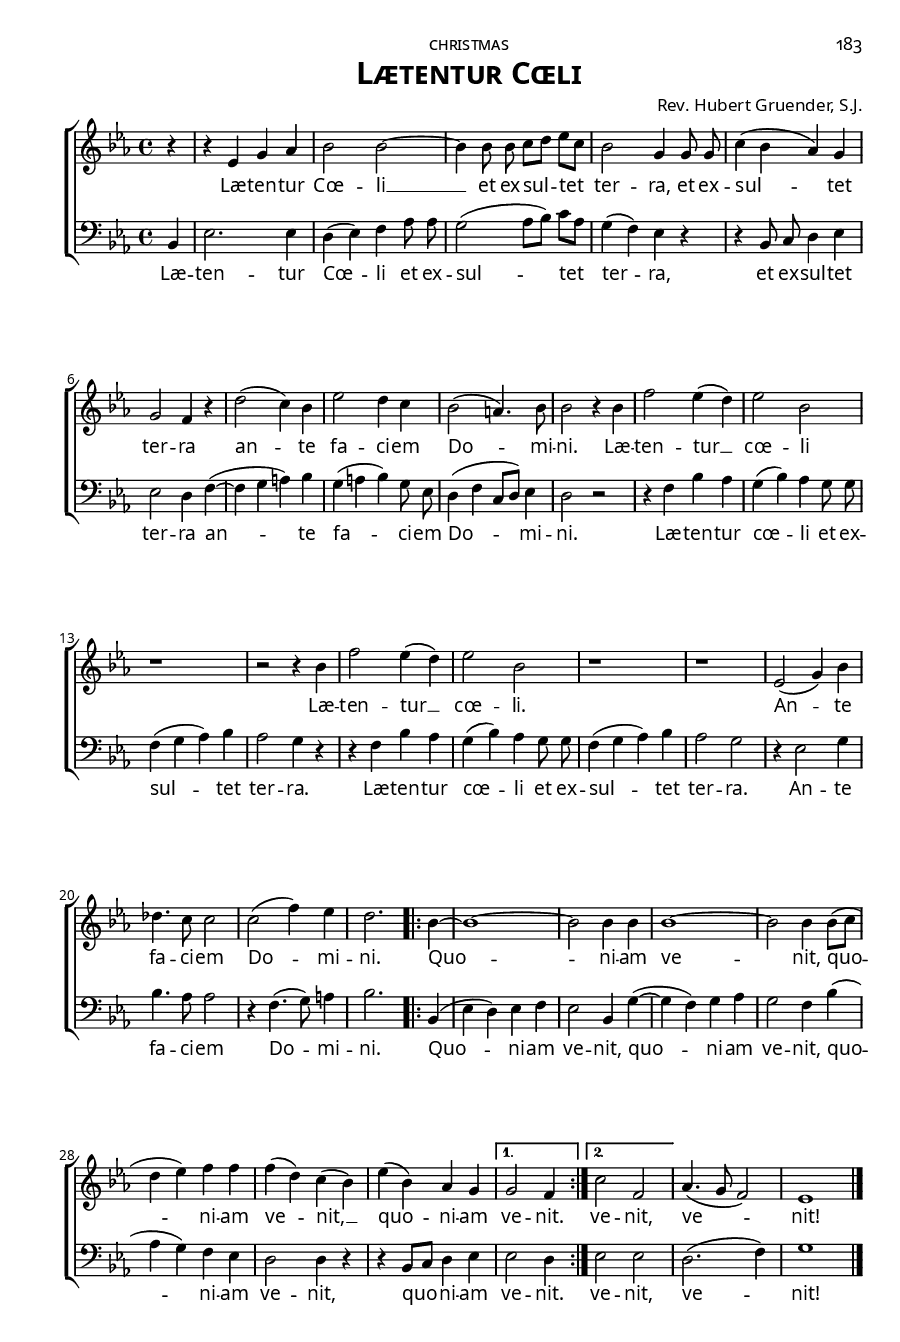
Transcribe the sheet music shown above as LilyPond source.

\include "util.ly"
\version "2.14.2"
#(set-global-staff-size 15) \paper{ #(define fonts (make-pango-font-tree "GoudyOlSt BT" "Garamond Premier Pro" "Garamond Premier Pro" (/ 15 20))) }
\header {
  title = \markup{\override #'(font-name . "Garamond Premier Pro Semibold"){ \abs-fontsize #15 \smallCapsOldStyle"Lætentur Cœli"}}
  composer = \markup\oldStyleNum"Rev. Hubert Gruender, S.J."
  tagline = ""
}
\paper {
  %print-all-headers = ##f
  paper-height = 9\in
  paper-width = 6\in
  indent = 0\in
  %system-system-spacing = #'((basic-distance . 10) (padding . 0))
  %system-system-spacing =
  %  #'((basic-distance . 0)
  %     (minimum-distance . 0)
  %     (padding . -0.35)
  %     (stretchability . 100))
  ragged-last-bottom = ##f
  ragged-bottom = ##f
  two-sided = ##t
  inner-margin = 0.5\in
  outer-margin = 0.25\in
  top-margin = 0.25\in
  bottom-margin = 0.25\in
  first-page-number = #183
  print-first-page-number = ##t
  headerLine = \markup{\override #'(font-name . "Garamond Premier Pro") \smallCapsOldStyle"christmas"}
  oddHeaderMarkup = \markup\fill-line{
     \override #'(font-name . "Garamond Premier Pro")\abs-fontsize #8.5
     \combine 
        \fill-line{"" \on-the-fly #print-page-number-check-first
        \oldStylePageNum""
        }
        \fill-line{\headerLine}
  }
  evenHeaderMarkup = \markup {
     \override #'(font-name . "Garamond Premier Pro")\abs-fontsize #8.5
     \combine
        \on-the-fly #print-page-number-check-first
        \oldStylePageNum""
        \fill-line{\headerLine}
  }
}
global = {
  \key ees \major
  \time 4/4
  \autoBeamOff
  \override DynamicLineSpanner #'staff-padding = #0.0
  \override DynamicLineSpanner #'Y-extent = #'(-1 . 1)
}

sopMusic = \relative c' {
  \oneVoice
  \partial 4 r4 |
  r4 ees g aes |
  bes2 bes~ |
  bes4 bes8 bes c[ d] ees[ c] |
  bes2 g4 g8 g |
  c4( bes aes) g |
  g2 f4 r |
  
  d'2( c4) bes |
  ees2 d4 c |
  bes2( a4.) bes8 |
  bes2 r4 bes |
  f'2 ees4( d) |
  ees2 bes |
  r1 |
  
  r2 r4 bes |
  f'2 ees4( d) |
  ees2 bes |
  r1 |
  r1 |
  ees,2( g4) bes |
  des4. c8 c2 |
  
  c2( f4) ees |
  \partial 2. d2. \repeat volta 2 {
    \partial 4 bes4~ |
    bes1~ |
    bes2 bes4 bes |
    bes1~ |
    bes2 bes4 bes8([ c] |
    d4 ees) f f |
    
    f( d) c4( bes) |
    ees( bes) aes g |
  }
  \alternative {
    {
      \partial 2. g2 f4 |
    }
    {
      c'2 f, |
    }
  }
  aes4.( g8 f2) |
  ees1 \bar "|."
  
}
sopWords = \lyricmode {
  Læ -- ten -- tur Cœ -- li __ et ex -- sul -- tet ter -- ra,
  et ex -- sul -- tet ter -- ra
  an -- te fa -- ci -- em Do -- mi -- ni.
  Læ -- ten -- tur __ cœ -- li
  
  Læ -- ten -- tur __ cœ -- li.
  An -- te fa -- ci -- em Do -- mi -- ni.
  Quo -- ni -- am ve -- nit,
  quo -- ni -- am ve -- nit, __
  quo -- ni -- am ve -- nit.
  
  ve -- nit, ve -- nit!
}

bassMusic = \relative c {
  \oneVoice
  \partial 4 bes4 |
  ees2. ees4 |
  d4( ees) f aes8 aes |
  g2( aes8[ bes]) c[ aes] |
  g4( f) ees r4 |
  r bes8 c d4 ees |
  ees2 d4 f(~ |
  
  f g a) bes |
  g( a bes) g8 ees |
  d4( f c8[ d]) ees4 |
  d2 r |
  r4 f bes aes |
  g( bes) aes g8 g |
  f4( g aes) bes |
  
  aes2 g4 r |
  r f bes aes |
  g( bes) aes g8 g |
  f4( g aes) bes |
  aes2 g |
  r4 ees2 g4 |
  bes4. aes8 aes2 |
  
  r4 f4.( g8) a4 |
  \partial 2. bes2. |
  \repeat volta 2 {
    \partial 4 bes,4( |
    ees4 d) ees f |
    ees2 bes4 g'4~(  |
    g f) g aes |
    g2 f4 bes( |
    aes g) f ees |
    
    d2 d4 r |
    r bes8[ c] d4 ees |    
  }
  \alternative {
    {
      \partial 2. ees2 d4
    }
    {
      ees2 ees
    }
  }
  d2.( f4) |
  g1 \bar "|."
}
bassWords = \lyricmode {
  Læ -- ten -- tur Cœ -- li et ex -- sul -- tet ter -- ra,
  et ex -- sul -- tet ter -- ra
  an -- te fa -- ci -- em Do -- mi -- ni.
  Læ -- ten -- tur cœ -- li et ex -- sul -- tet ter -- ra.
  
  Læ -- ten -- tur cœ -- li et ex -- sul -- tet ter -- ra.
  An -- te fa -- ci -- em Do -- mi -- ni.
  Quo -- ni -- am ve -- nit,
  quo -- ni -- am ve -- nit,
  quo -- ni -- am ve -- nit,
  quo -- ni -- am ve -- nit.
  
  ve -- nit, ve -- nit!
}

pianoRH = \relative c' {
  
}
pianoLH = \relative c' {
  
}

\score {
  <<
   \new ChoirStaff <<
    \new Staff = women <<
      \new Voice = "sopranos" { \global \sopMusic }
    >>
    \new Lyrics \with { alignBelowContext = #"women" } \lyricsto "sopranos" \sopWords
   \new Staff = men <<
      \clef bass
      \new Voice = "basses" { \global \bassMusic }
    >>
    %\new Lyrics \with { alignAboveContext = #"men" \override VerticalAxisGroup #'nonstaff-relatedstaff-spacing = #'((basic-distance . 1)) } \lyricsto "tenors" \tenorWords
    \new Lyrics \with { alignBelowContext = #"men" } \lyricsto "basses" \bassWords
  >>
%    \new PianoStaff << \new Staff { \new Voice { \pianoRH } } \new Staff { \clef "bass" \pianoLH } >>
  >>
  \layout {
    \context {
      \Score
      %\override SpacingSpanner #'base-shortest-duration = #(ly:make-moment 1 8)
      %\override SpacingSpanner #'common-shortest-duration = #(ly:make-moment 1 4)
    }
    \context {
      % Remove all empty staves
      % \Staff \RemoveEmptyStaves \override VerticalAxisGroup #'remove-first = ##t
    }
  }
  \midi {
    \tempo 4 = 90
    \set Staff.midiInstrument = "flute"
  
    \context {
      \Voice
      \remove "Dynamic_performer"
    }
  }
}
